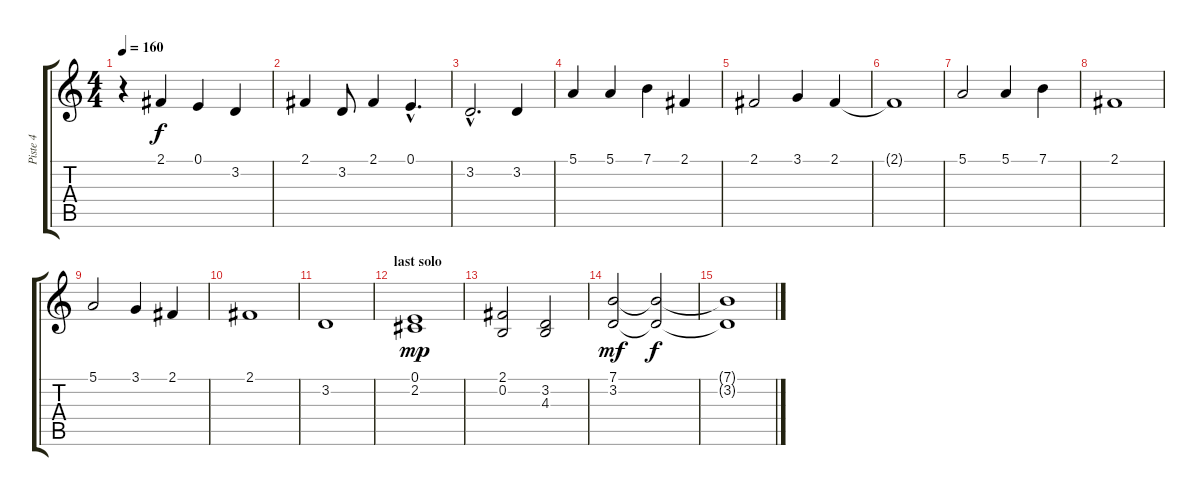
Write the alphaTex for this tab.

\track ("Piste 4" "Piste 4") {instrument oboe}
\staff {score tabs}
\tuning (E4 B3 G3 D3 A2 E2) {hide}
\ts (4 4)
\tempo 160
\clef g2
\ks c
r.4{dy f} 2.1.4 0.1.4 3.2.4 |
2.1.4 3.2.8 2.1.4 0.1{hac}.4{d} |
3.2{hac}.2{d} 3.2.4 |
5.1.4 5.1.4 7.1.4 2.1.4 |
2.1.2 3.1.4 2.1.4 |
2.1{t}.1 |
5.1.2 5.1.4 7.1.4 |
2.1.1 |
5.1.2 3.1.4 2.1.4 |
2.1.1 |
3.2.1 |
\section ("" "last solo")
(0.1 2.2).1{dy mp} |
(2.1 0.2).2 (3.2 4.3).2 |
(7.1 3.2).2{dy mf} (7.1{t} 3.2{t}).2{dy f volume 0} |
(7.1{t} 3.2{t}).1
